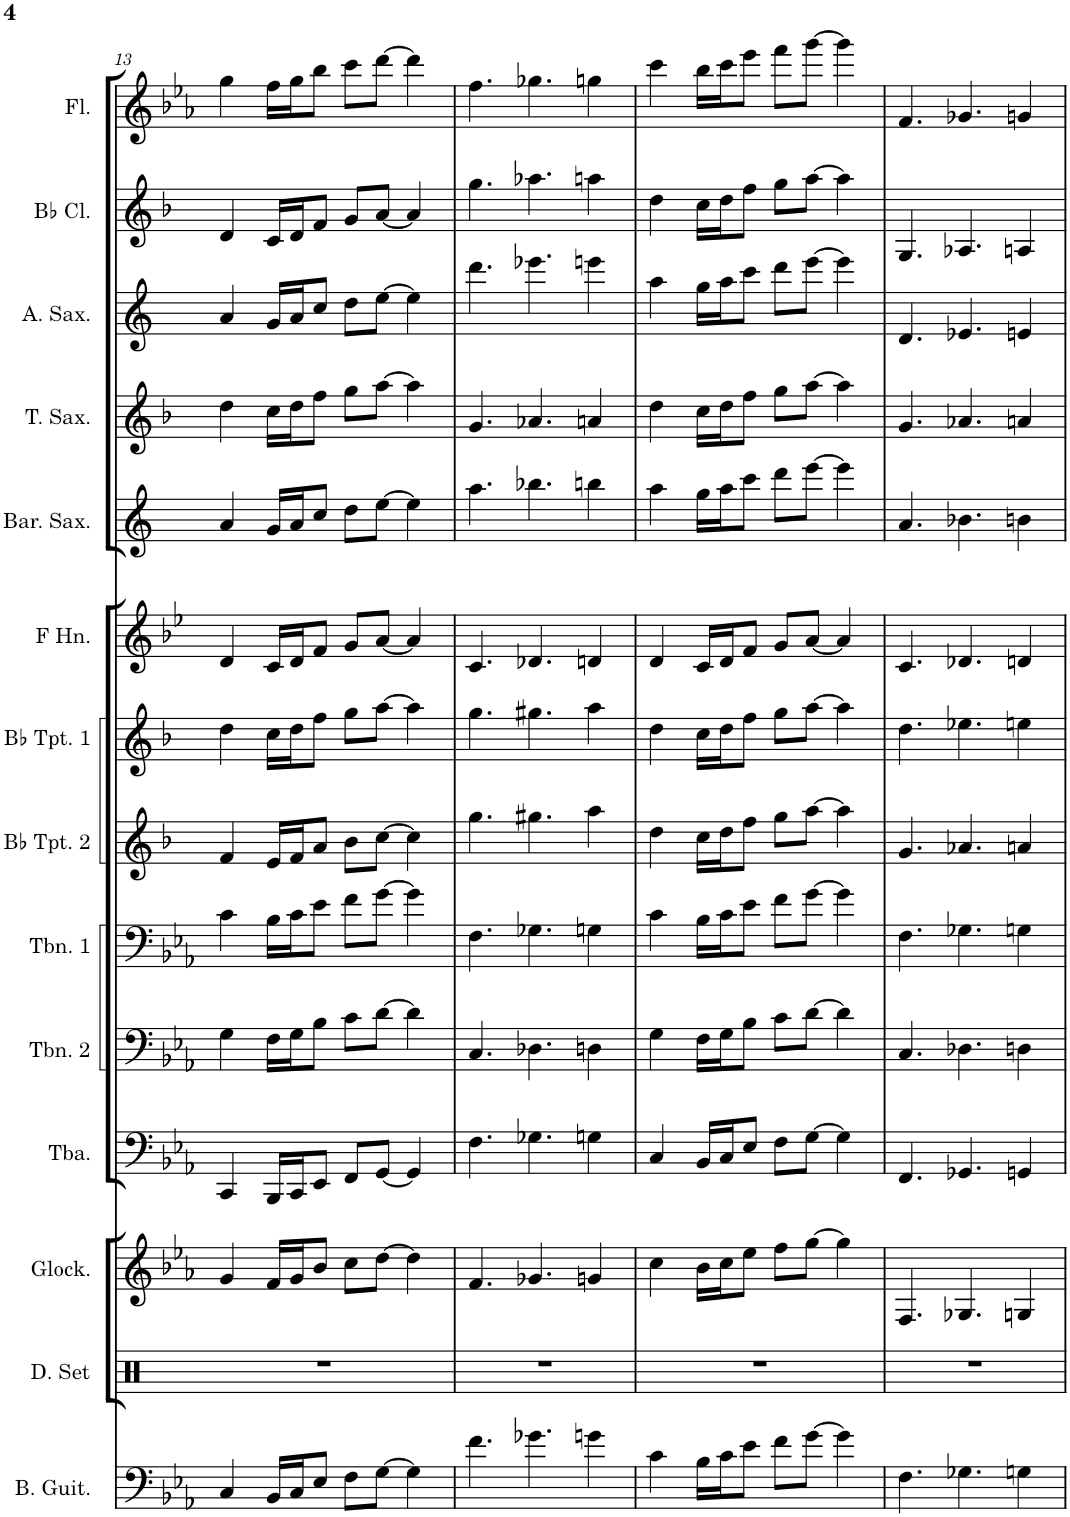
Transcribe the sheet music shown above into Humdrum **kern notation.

**kern	**kern	**kern	**kern	**kern	**kern	**kern	**kern	**kern	**kern	**kern	**kern	**kern	**kern
*part14	*part13	*part12	*part11	*part10	*part9	*part8	*part7	*part6	*part5	*part4	*part3	*part2	*part1
*staff14	*staff13	*staff12	*staff11	*staff10	*staff9	*staff8	*staff7	*staff6	*staff5	*staff4	*staff3	*staff2	*staff1
*I"Bass Guitar	*I"Drumset	*I"Glockenspiel	*I"Tuba	*I"Trombone 2	*I"Trombone 1	*I"Bb Trumpet 2	*I"Bb Trumpet 1	*I"Horn in F	*I"Baritone Saxophone	*I"Tenor Saxophone	*I"Alto Saxophone	*I"Bb Clarinet	*I"Flute
*I'B. Guit.	*I'D. Set	*I'Glock.	*I'Tba.	*I'Tbn. 2	*I'Tbn. 1	*I'Bb Tpt. 2	*I'Bb Tpt. 1	*	*I'Bar. Sax.	*I'T. Sax.	*I'A. Sax.	*I'Bb Cl.	*I'Fl.
!!LO:PB:g=z
*clefF4	*clefX	*clefG2	*clefF4	*clefF4	*clefF4	*clefG2	*clefG2	*clefG2	*clefG2	*clefG2	*clefG2	*clefG2	*clefG2
*Trd7c12	*	*Trd-14c-24	*	*	*	*Trd1c2	*Trd1c2	*Trd4c7	*Trd12c21	*Trd8c14	*Trd5c9	*Trd1c2	*
*k[b-e-a-]	*k[]	*k[b-e-a-]	*k[b-e-a-]	*k[b-e-a-]	*k[b-e-a-]	*k[b-]	*k[b-]	*k[b-e-]	*k[]	*k[b-]	*k[]	*k[b-]	*k[b-e-a-]
*M4/4	*M4/4	*M4/4	*M4/4	*M4/4	*M4/4	*M4/4	*M4/4	*M4/4	*M4/4	*M4/4	*M4/4	*M4/4	*M4/4
=13	=13	=13	=13	=13	=13	=13	=13	=13	=13	=13	=13	=13	=13
4C/	1r	4g/	4CC/	4G\	4c\	4f/	4dd\	4d/	4a/	4dd\	4a/	4d/	4gg\
16BB-/LL	.	16f/LL	16BBB-/LL	16F\LL	16B-\LL	16e/LL	16cc\LL	16c/LL	16g/LL	16cc\LL	16g/LL	16c/LL	16ff\LL
16C/J	.	16g/J	16CC/J	16G\J	16c\J	16f/J	16dd\J	16d/J	16a/J	16dd\J	16a/J	16d/J	16gg\J
8E-/J	.	8b-/J	8EE-/J	8B-\J	8e-\J	8a/J	8ff\J	8f/J	8cc/J	8ff\J	8cc/J	8f/J	8bb-\J
8F\L	.	8cc\L	8FF/L	8c\L	8f\L	8b-\L	8gg\L	8g/L	8dd\L	8gg\L	8dd\L	8g/L	8ccc\L
[8G\J	.	[8dd\J	[8GG/J	[8d\J	[8g\J	[8cc\J	[8aa\J	[8a/J	[8ee\J	[8aa\J	[8ee\J	[8a/J	[8ddd\J
4G\]	.	4dd\]	4GG/]	4d\]	4g\]	4cc\]	4aa\]	4a/]	4ee\]	4aa\]	4ee\]	4a/]	4ddd\]
=14	=14	=14	=14	=14	=14	=14	=14	=14	=14	=14	=14	=14	=14
4.f\	1r	4.f/	4.F\	4.C/	4.F\	4.gg\	4.gg\	4.c/	4.aa\	4.g/	4.ddd\	4.gg\	4.ff\
4.g-X\	.	4.g-X/	4.G-X\	4.D-X\	4.G-X\	4.gg#X\	4.gg#X\	4.d-X/	4.bb-X\	4.a-X/	4.eee-X\	4.aa-X\	4.gg-X\
4gn\	.	4gn/	4Gn\	4Dn\	4Gn\	4aa\	4aa\	4dn/	4bbn\	4an/	4eeen\	4aan\	4ggn\
=15	=15	=15	=15	=15	=15	=15	=15	=15	=15	=15	=15	=15	=15
4c\	1r	4cc\	4C/	4G\	4c\	4dd\	4dd\	4d/	4aa\	4dd\	4aa\	4dd\	4ccc\
16B-\LL	.	16b-\LL	16BB-/LL	16F\LL	16B-\LL	16cc\LL	16cc\LL	16c/LL	16gg\LL	16cc\LL	16gg\LL	16cc\LL	16bb-\LL
16c\J	.	16cc\J	16C/J	16G\J	16c\J	16dd\J	16dd\J	16d/J	16aa\J	16dd\J	16aa\J	16dd\J	16ccc\J
8e-\J	.	8ee-\J	8E-/J	8B-\J	8e-\J	8ff\J	8ff\J	8f/J	8ccc\J	8ff\J	8ccc\J	8ff\J	8eee-\J
8f\L	.	8ff\L	8F\L	8c\L	8f\L	8gg\L	8gg\L	8g/L	8ddd\L	8gg\L	8ddd\L	8gg\L	8fff\L
[8g\J	.	[8gg\J	[8G\J	[8d\J	[8g\J	[8aa\J	[8aa\J	[8a/J	[8eee\J	[8aa\J	[8eee\J	[8aa\J	[8ggg\J
4g\]	.	4gg\]	4G\]	4d\]	4g\]	4aa\]	4aa\]	4a/]	4eee\]	4aa\]	4eee\]	4aa\]	4ggg\]
=16	=16	=16	=16	=16	=16	=16	=16	=16	=16	=16	=16	=16	=16
4.F\	1r	4.F/	4.FF/	4.C/	4.F\	4.g/	4.dd\	4.c/	4.a/	4.g/	4.d/	4.G/	4.f/
4.G-X\	.	4.G-X/	4.GG-X/	4.D-X\	4.G-X\	4.a-X/	4.ee-X\	4.d-X/	4.b-X\	4.a-X/	4.e-X/	4.A-X/	4.g-X/
4Gn\	.	4Gn/	4GGn/	4Dn\	4Gn\	4an/	4een\	4dn/	4bn\	4an/	4en/	4An/	4gn/
=	=	=	=	=	=	=	=	=	=	=	=	=	=
*-	*-	*-	*-	*-	*-	*-	*-	*-	*-	*-	*-	*-	*-
